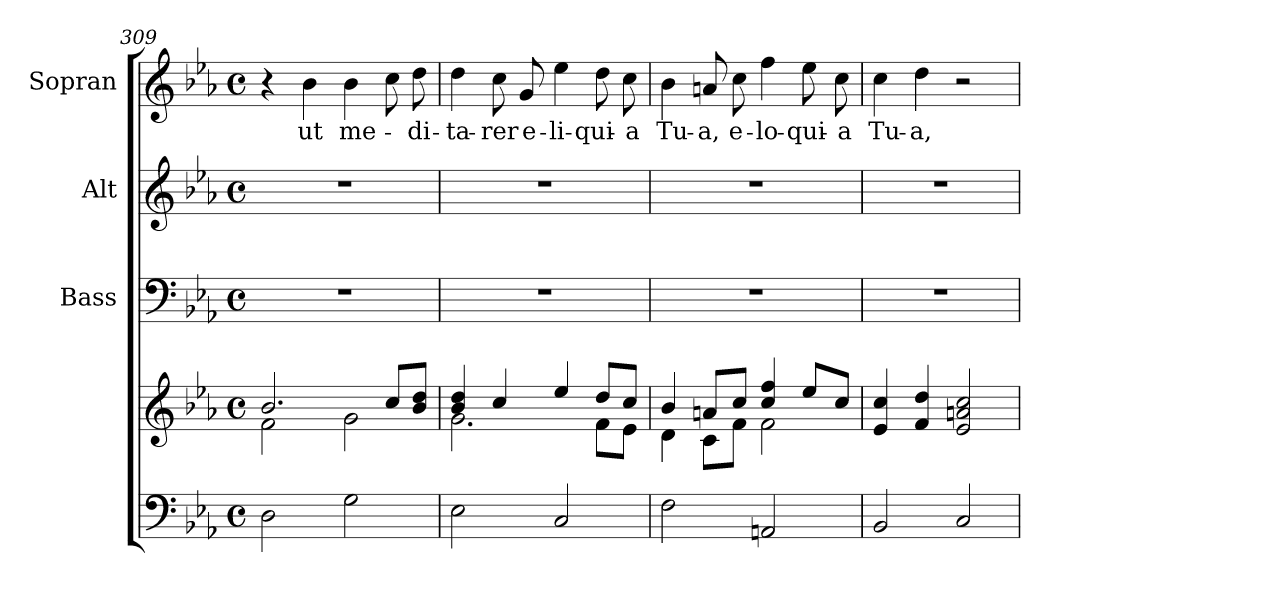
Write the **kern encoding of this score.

**kern	**kern	**kern	**kern	**kern	**text
*part4	*part4	*part3	*part2	*part1	*part1
*staff5	*staff4	*staff3	*staff2	*staff1	*staff1
*	*	*I"Bass	*I"Alt	*I"Sopran	*
*	*	*I'B.	*I'A.	*I'S.	*
*clefF4	*clefG2	*clefF4	*clefG2	*clefG2	*
*k[b-e-a-]	*k[b-e-a-]	*k[b-e-a-]	*k[b-e-a-]	*k[b-e-a-]	*
*E-:	*E-:	*E-:	*E-:	*E-:	*
*M4/4	*M4/4	*M4/4	*M4/4	*M4/4	*
*met(c)	*met(c)	*met(c)	*met(c)	*met(c)	*
=309	=309	=309	=309	=309	=309
*	*^	*	*	*	*
2D\	2.b-/	2f\	1r	1r	4r	.
!	!	!	!	!	!	!LO:LY:b
.	.	.	.	.	4b-\	ut
!	!	!	!	!	!	!LO:LY:b
2G\	.	2g\	.	.	4b-\	me-
.	8cc/L	.	.	.	8cc\	.
!	!	!	!	!	!	!LO:LY:b
.	8b-/ 8dd/J	.	.	.	8dd\	-di-
=310	=310	=310	=310	=310	=310	=310
!	!	!	!	!	!	!LO:LY:b
2E-\	4b-/ 4dd/	2.g\	1r	1r	4dd\	-ta-
!	!	!	!	!	!	!LO:LY:b
.	4cc/	.	.	.	8cc\	-rer
!	!	!	!	!	!	!LO:LY:b
.	.	.	.	.	8g/	e-
!	!	!	!	!	!	!LO:LY:b
2C/	4ee-/	.	.	.	4ee-\	-li-
!	!	!	!	!	!	!LO:LY:b
.	8dd/L	8f\L	.	.	8dd\	-qui-
!	!	!	!	!	!	!LO:LY:b
.	8cc/J	8e-\J	.	.	8cc\	-a
!!LO:PB:g=z
=311	=311	=311	=311	=311	=311	=311
!	!	!	!	!	!	!LO:LY:b
2F\	4b-/	4d\	1r	1r	4b-\	Tu-
!	!	!	!	!	!	!LO:LY:b
.	8an/L	8c\L	.	.	8an/	-a,
!	!	!	!	!	!	!LO:LY:b
.	8cc/J	8f\J	.	.	8cc\	e-
!	!	!	!	!	!	!LO:LY:b
2AAn/	4cc/ 4ff/	2f\	.	.	4ff\	-lo-
!	!	!	!	!	!	!LO:LY:b
.	8ee-/L	.	.	.	8ee-\	-qui-
!	!	!	!	!	!	!LO:LY:b
.	8cc/J	.	.	.	8cc\	-a
*	*v	*v	*	*	*	*
=312	=312	=312	=312	=312	=312
!	!	!	!	!	!LO:LY:b
2BB-/	4e-/ 4cc/	1r	1r	4cc\	Tu-
!	!	!	!	!	!LO:LY:b
.	4f/ 4dd/	.	.	4dd\	-a,
2C/	2e-/ 2an/ 2cc/	.	.	2r	.
=	=	=	=	=	=
*-	*-	*-	*-	*-	*-
